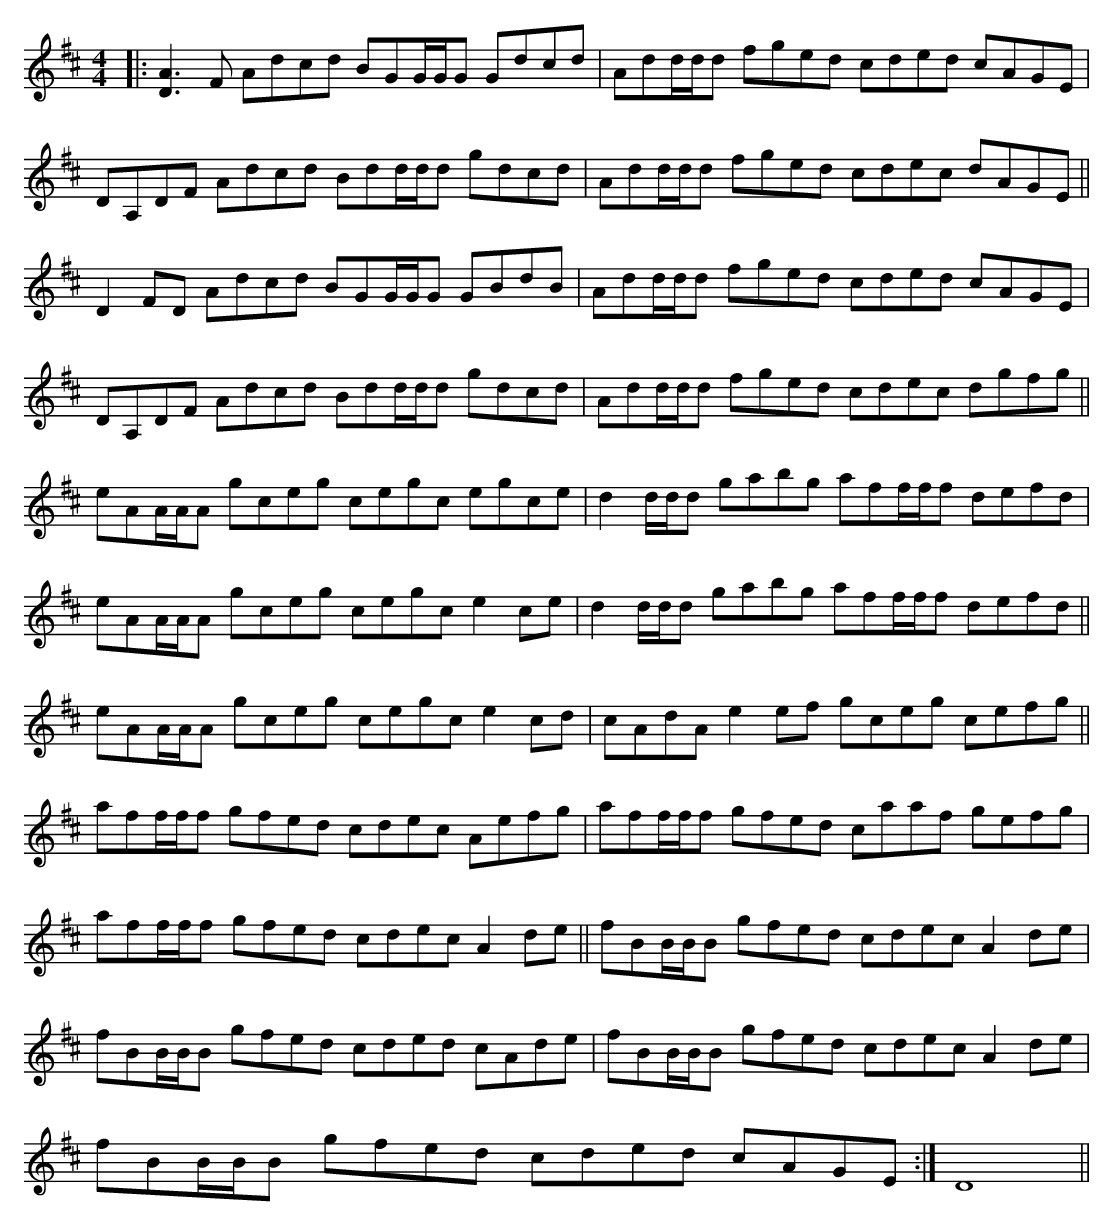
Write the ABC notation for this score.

X:1
M:4/4
K:D
|:[A2D2]>F2 Adcd BGG/G/G Gdcd|Add/d/d fged cded cAGE|
DA,DF Adcd Bdd/d/d gdcd|Add/d/d fged cdec dAGE||
D2FD Adcd BGG/G/G GBdB|Add/d/d fged cded cAGE|
DA,DF Adcd Bdd/d/d gdcd|Add/d/d fged cdec dgfg||
eAA/A/A gceg cegc egce|d2d/d/d gabg aff/f/f defd|
eAA/A/A gceg cegc e2ce|d2d/d/d gabg aff/f/f defd||
eAA/A/A gceg cegc e2cd|cAdA e2ef gceg cefg||
aff/f/f gfed cdec Aefg|aff/f/f gfed caaf gefg|
aff/f/f gfed cdec A2de||fBB/B/B gfed cdec A2de|
fBB/B/B gfed cded cAde|fBB/B/B gfed cdec A2de|
fBB/B/B gfed cded cAGE:|D8||
